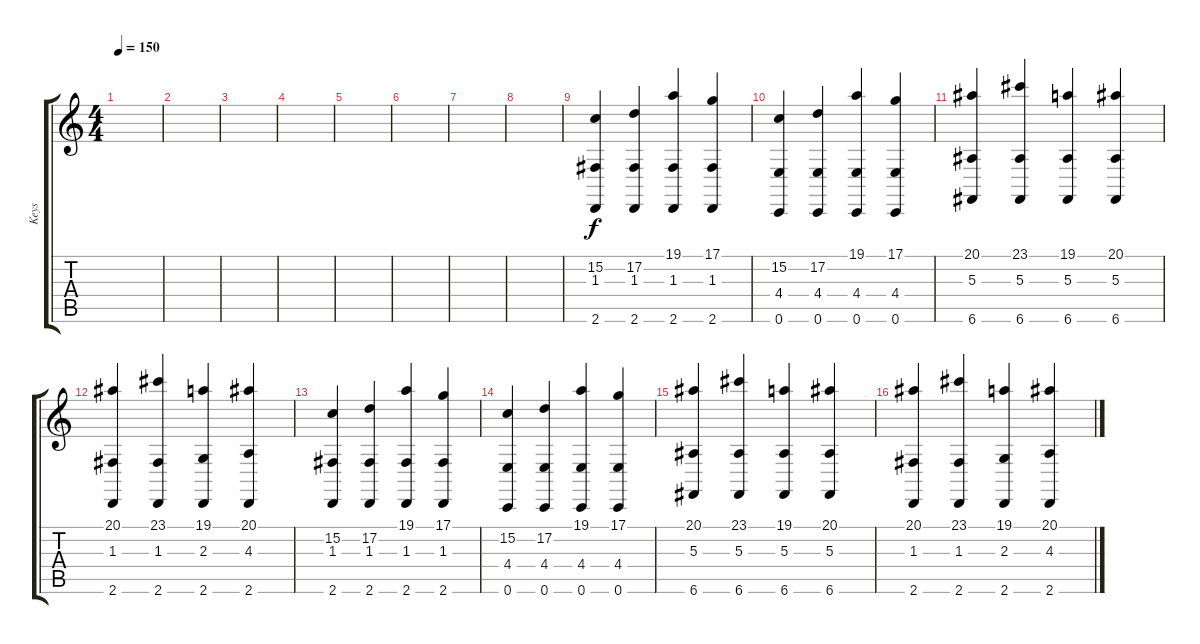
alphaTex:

\track ("Keys" "Keys") {instrument harpsichord}
\staff {score tabs}
\tuning (D4 A3 F3 C3 G2 C2) {hide}
\ts (4 4)
\tempo 150
\clef g2
\ks c
|
|
|
|
|
|
|
|
(15.2 1.3 2.6).4 (17.2 1.3 2.6).4 (19.1 1.3 2.6).4 (17.1 1.3 2.6).4 |
(15.2 4.4 0.6).4 (17.2 4.4 0.6).4 (19.1 4.4 0.6).4 (17.1 4.4 0.6).4 |
(20.1 5.3 6.6).4 (23.1 5.3 6.6).4 (19.1 5.3 6.6).4 (20.1 5.3 6.6).4 |
(20.1 1.3 2.6).4 (23.1 1.3 2.6).4 (19.1 2.3 2.6).4 (20.1 4.3 2.6).4 |
(15.2 1.3 2.6).4 (17.2 1.3 2.6).4 (19.1 1.3 2.6).4 (17.1 1.3 2.6).4 |
(15.2 4.4 0.6).4 (17.2 4.4 0.6).4 (19.1 4.4 0.6).4 (17.1 4.4 0.6).4 |
(20.1 5.3 6.6).4 (23.1 5.3 6.6).4 (19.1 5.3 6.6).4 (20.1 5.3 6.6).4 |
(20.1 1.3 2.6).4 (23.1 1.3 2.6).4 (19.1 2.3 2.6).4 (20.1 4.3 2.6).4
